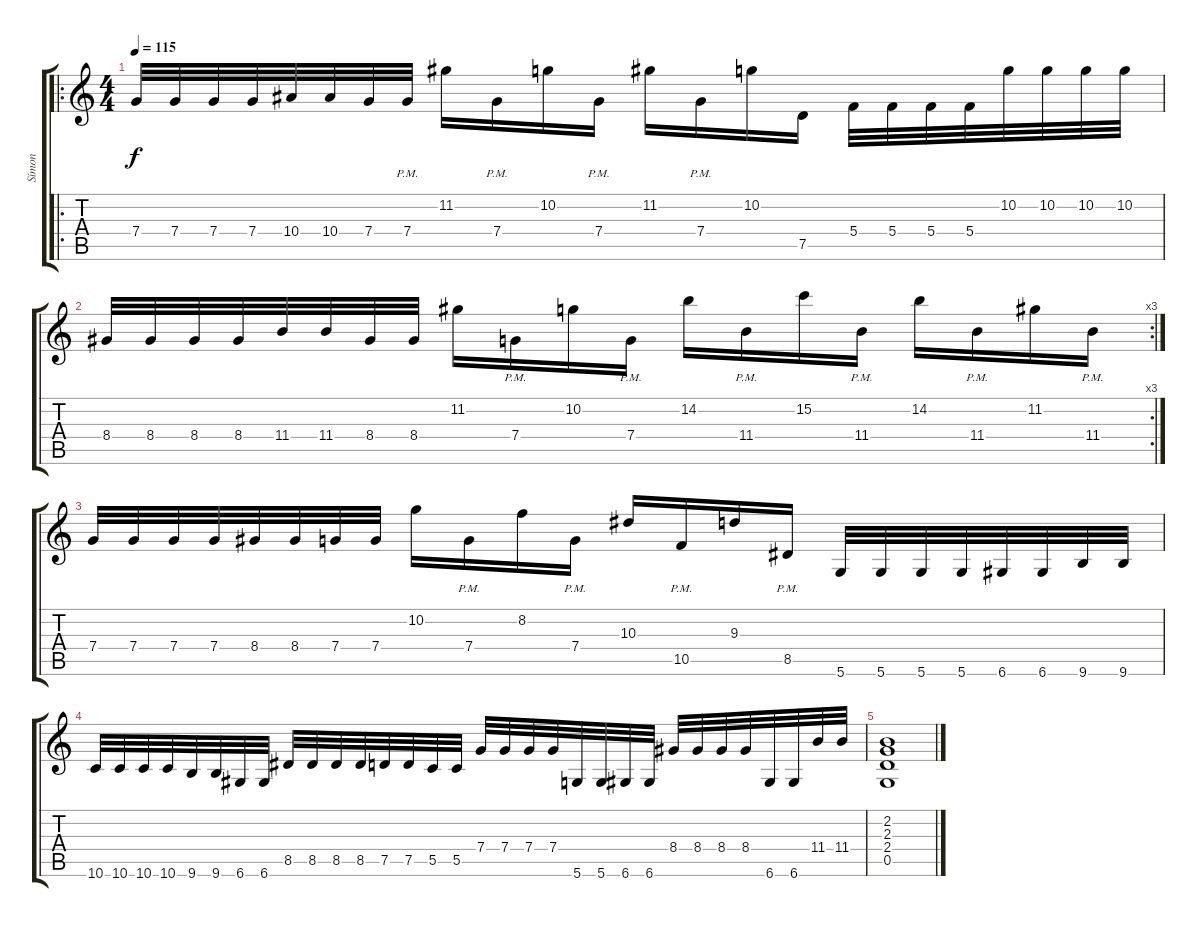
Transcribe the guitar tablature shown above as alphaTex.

\track ("Símon " "Símon ") {instrument distortionguitar}
\staff {score tabs}
\tuning (D4 A3 F3 C3 G2 D2) {hide}
\ro
\ts (4 4)
\tempo 115
\clef g2
\ks c
7.4.32{dy f} 7.4.32 7.4.32 7.4.32 10.4.32 10.4.32 7.4.32 7.4{pm}.32 11.2.16 7.4{pm}.16 10.2.16 7.4{pm}.16 11.2.16 7.4{pm}.16 10.2.16 7.5.16 5.4.32 5.4.32 5.4.32 5.4.32 10.2.32 10.2.32 10.2.32 10.2.32 |
\rc 3
8.4.32 8.4.32 8.4.32 8.4.32 11.4.32 11.4.32 8.4.32 8.4.32 11.2.16 7.4{pm}.16 10.2.16 7.4{pm}.16 14.2.16 11.4{pm}.16 15.2.16 11.4{pm}.16 14.2.16 11.4{pm}.16 11.2.16 11.4{pm}.16 |
7.4.32 7.4.32 7.4.32 7.4.32 8.4.32 8.4.32 7.4.32 7.4.32 10.2.16 7.4{pm}.16 8.2.16 7.4{pm}.16 10.3.16 10.5{pm}.16 9.3.16 8.5{pm}.16 5.6.32 5.6.32 5.6.32 5.6.32 6.6.32 6.6.32 9.6.32 9.6.32 |
10.6.32 10.6.32 10.6.32 10.6.32 9.6.32 9.6.32 6.6.32 6.6.32 8.5.32 8.5.32 8.5.32 8.5.32 7.5.32 7.5.32 5.5.32 5.5.32 7.4.32 7.4.32 7.4.32 7.4.32 5.6.32 5.6.32 6.6.32 6.6.32 8.4.32 8.4.32 8.4.32 8.4.32 6.6.32 6.6.32 11.4.32 11.4.32 |
(2.2 2.3 2.4 0.5).1
